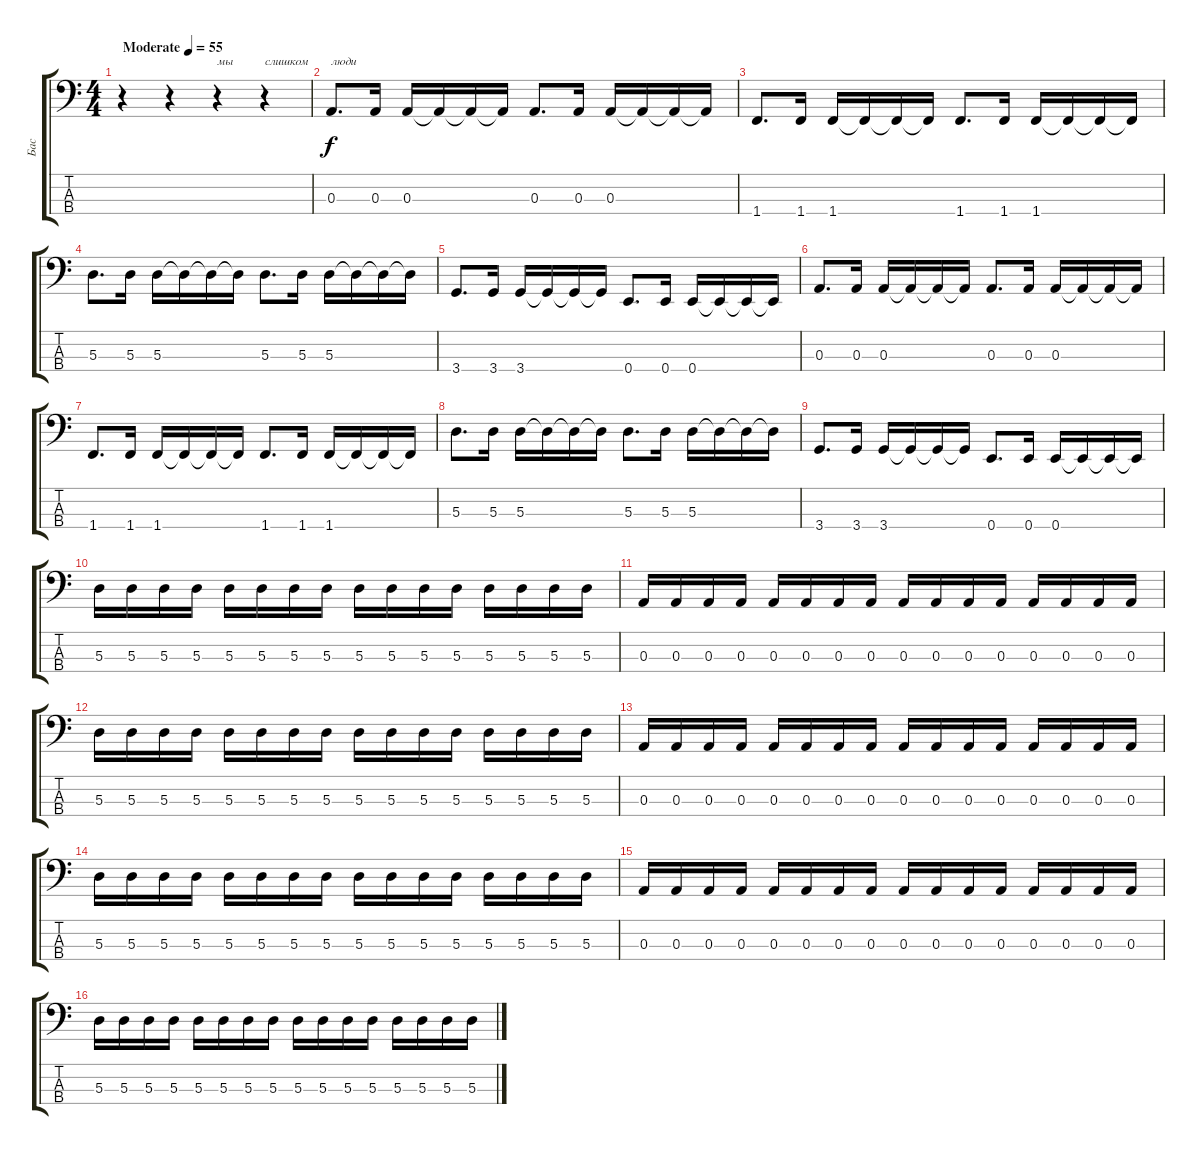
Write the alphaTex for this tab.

\track ("Бас" "Бас") {instrument electricbassfinger}
\staff {score tabs}
\tuning (G2 D2 A1 E1) {hide}
\ts (4 4)
\tempo (55 "Moderate")
\clef f4
\ks c
r.4{dy f instrument electricbassfinger} r.4 r.4{txt "мы "} r.4{txt "слишком"} |
0.3.8{d txt "люди"} 0.3.16 0.3.16 0.3{t}.16 0.3{t}.16 0.3{t}.16 0.3.8{d} 0.3.16 0.3.16 0.3{t}.16 0.3{t}.16 0.3{t}.16 |
1.4.8{d} 1.4.16 1.4.16 1.4{t}.16 1.4{t}.16 1.4{t}.16 1.4.8{d} 1.4.16 1.4.16 1.4{t}.16 1.4{t}.16 1.4{t}.16 |
5.3.8{d} 5.3.16 5.3.16 5.3{t}.16 5.3{t}.16 5.3{t}.16 5.3.8{d} 5.3.16 5.3.16 5.3{t}.16 5.3{t}.16 5.3{t}.16 |
3.4.8{d} 3.4.16 3.4.16 3.4{t}.16 3.4{t}.16 3.4{t}.16 0.4.8{d} 0.4.16 0.4.16 0.4{t}.16 0.4{t}.16 0.4{t}.16 |
0.3.8{d} 0.3.16 0.3.16 0.3{t}.16 0.3{t}.16 0.3{t}.16 0.3.8{d} 0.3.16 0.3.16 0.3{t}.16 0.3{t}.16 0.3{t}.16 |
1.4.8{d} 1.4.16 1.4.16 1.4{t}.16 1.4{t}.16 1.4{t}.16 1.4.8{d} 1.4.16 1.4.16 1.4{t}.16 1.4{t}.16 1.4{t}.16 |
5.3.8{d} 5.3.16 5.3.16 5.3{t}.16 5.3{t}.16 5.3{t}.16 5.3.8{d} 5.3.16 5.3.16 5.3{t}.16 5.3{t}.16 5.3{t}.16 |
3.4.8{d} 3.4.16 3.4.16 3.4{t}.16 3.4{t}.16 3.4{t}.16 0.4.8{d} 0.4.16 0.4.16 0.4{t}.16 0.4{t}.16 0.4{t}.16 |
5.3.16 5.3.16 5.3.16 5.3.16 5.3.16 5.3.16 5.3.16 5.3.16 5.3.16 5.3.16 5.3.16 5.3.16 5.3.16 5.3.16 5.3.16 5.3.16 |
0.3.16 0.3.16 0.3.16 0.3.16 0.3.16 0.3.16 0.3.16 0.3.16 0.3.16 0.3.16 0.3.16 0.3.16 0.3.16 0.3.16 0.3.16 0.3.16 |
5.3.16 5.3.16 5.3.16 5.3.16 5.3.16 5.3.16 5.3.16 5.3.16 5.3.16 5.3.16 5.3.16 5.3.16 5.3.16 5.3.16 5.3.16 5.3.16 |
0.3.16 0.3.16 0.3.16 0.3.16 0.3.16 0.3.16 0.3.16 0.3.16 0.3.16 0.3.16 0.3.16 0.3.16 0.3.16 0.3.16 0.3.16 0.3.16 |
5.3.16 5.3.16 5.3.16 5.3.16 5.3.16 5.3.16 5.3.16 5.3.16 5.3.16 5.3.16 5.3.16 5.3.16 5.3.16 5.3.16 5.3.16 5.3.16 |
0.3.16 0.3.16 0.3.16 0.3.16 0.3.16 0.3.16 0.3.16 0.3.16 0.3.16 0.3.16 0.3.16 0.3.16 0.3.16 0.3.16 0.3.16 0.3.16 |
5.3.16 5.3.16 5.3.16 5.3.16 5.3.16 5.3.16 5.3.16 5.3.16 5.3.16 5.3.16 5.3.16 5.3.16 5.3.16 5.3.16 5.3.16 5.3.16
